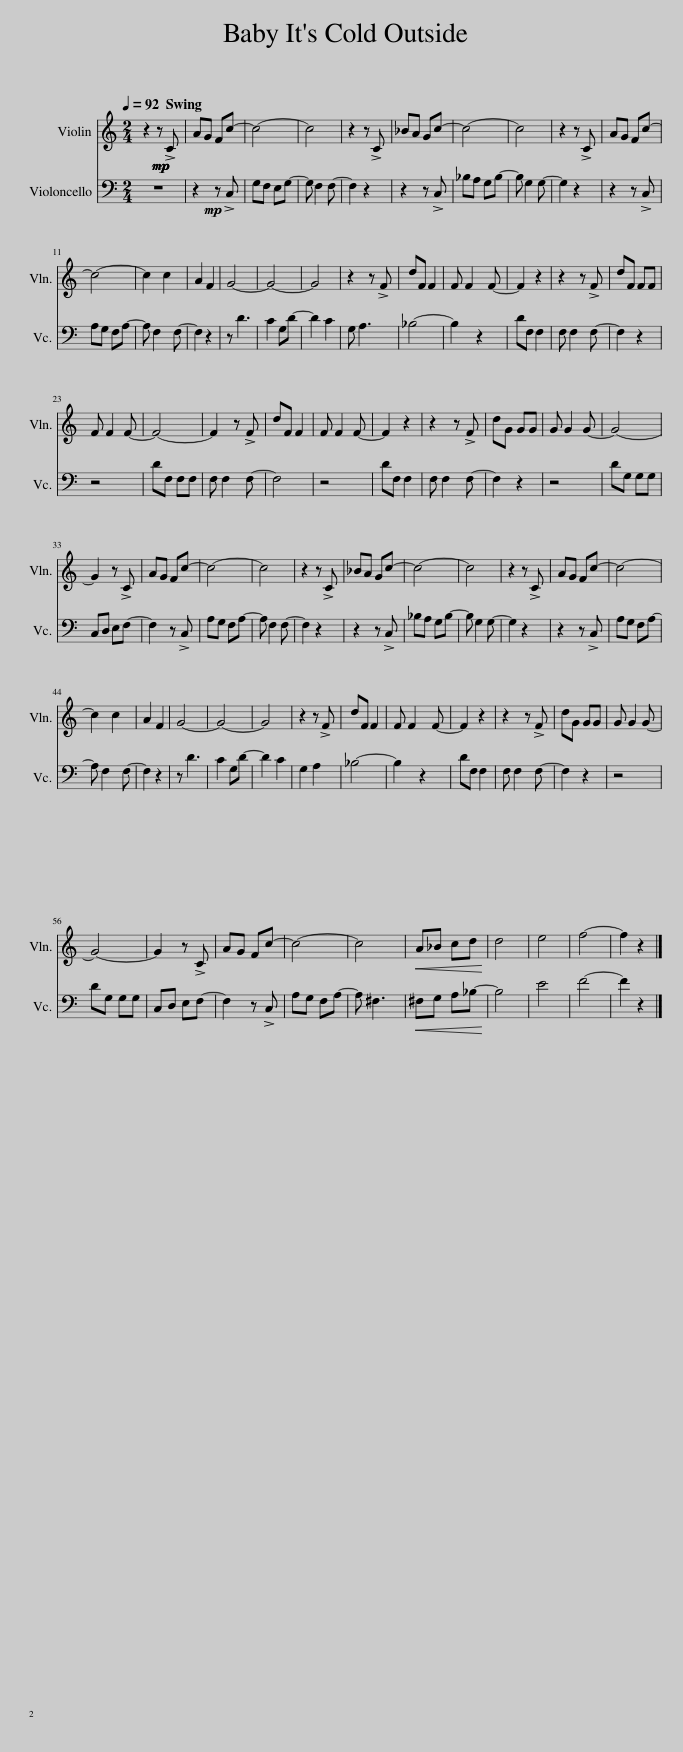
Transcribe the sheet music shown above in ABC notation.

X:1
%%score 1 2
L:1/8
Q:1/4=92
M:2/4
I:linebreak $
K:C
V:1 treble
V:2 bass
V:1
!mp!!mp! z2 z !>!C | AG Fc- | c4- | c4 | z2 z !>!C | %5
 _BA Gc- | c4- | c4 | z2 z !>!C | AG Fc- |$ %10
 c4- | c2 c2 | A2 F2 | G4- | G4- | %15
 G4 | z2 z !>!F | dF F2 | F F2 F- | F2 z2 | %20
 z2 z !>!F | dF FF |$ F F2 F- | F4- | F2 z !>!F | %25
 dF F2 | F F2 F- | F2 z2 | z2 z !>!F | dG GG | %30
 G G2 G- | G4- |$ G2 z !>!C | AG Fc- | c4- | %35
 c4 | z2 z !>!C | _BA Gc- | c4- | c4 | %40
 z2 z !>!C | AG Fc- | c4- |$ c2 c2 | A2 F2 | %45
 G4- | G4- | G4 | z2 z !>!F | dF F2 | %50
 F F2 F- | F2 z2 | z2 z !>!F | dG GG | G G2 G- |$ %55
 G4- | G2 z !>!C | AG Fc- | c4- | c4 | %60
!<(! A_B cd!<)! | d4 | e4 | f4- | f2 z2 |] %65
V:2
 z4 | z2 z!mp! !>!C, | G,F, E,G,- | G, F,2 F,- | F,2 z2 | %5
 z2 z !>!C, | _B,A, G,B,- | B, G,2 G,- | G,2 z2 | z2 z !>!C, |$ %10
 A,G, F,A,- | A, F,2 F,- | F,2 z2 | z D3 | C2 G,D- | %15
 D2 C2 | G, A,3 | _B,4- | B,2 z2 | DF, F,2 | %20
 F, F,2 F,- | F,2 z2 |$ z4 | DF, F,F, | F, F,2 F,- | %25
 F,4 | z4 | DF, F,2 | F, F,2 F,- | F,2 z2 | %30
 z4 | DG, G,G, |$ C,D, E,F,- | F,2 z !>!C, | A,G, F,A,- | %35
 A, F,2 F,- | F,2 z2 | z2 z !>!C, | _B,A, G,B,- | B, G,2 G,- | %40
 G,2 z2 | z2 z !>!C, | A,G, F,A,- |$ A, F,2 F,- | F,2 z2 | %45
 z D3 | C2 G,D- | D2 C2 | G,2 A,2 | _B,4- | %50
 B,2 z2 | DF, F,2 | F, F,2 F,- | F,2 z2 | z4 |$ %55
 DG, G,G, | C,D, E,F,- | F,2 z !>!C, | A,G, F,A,- | A, ^F,3 | %60
!<(! ^F,G, A,_B,-!<)! | B,4 | E4 | F4- | F2 z2 |] %65
